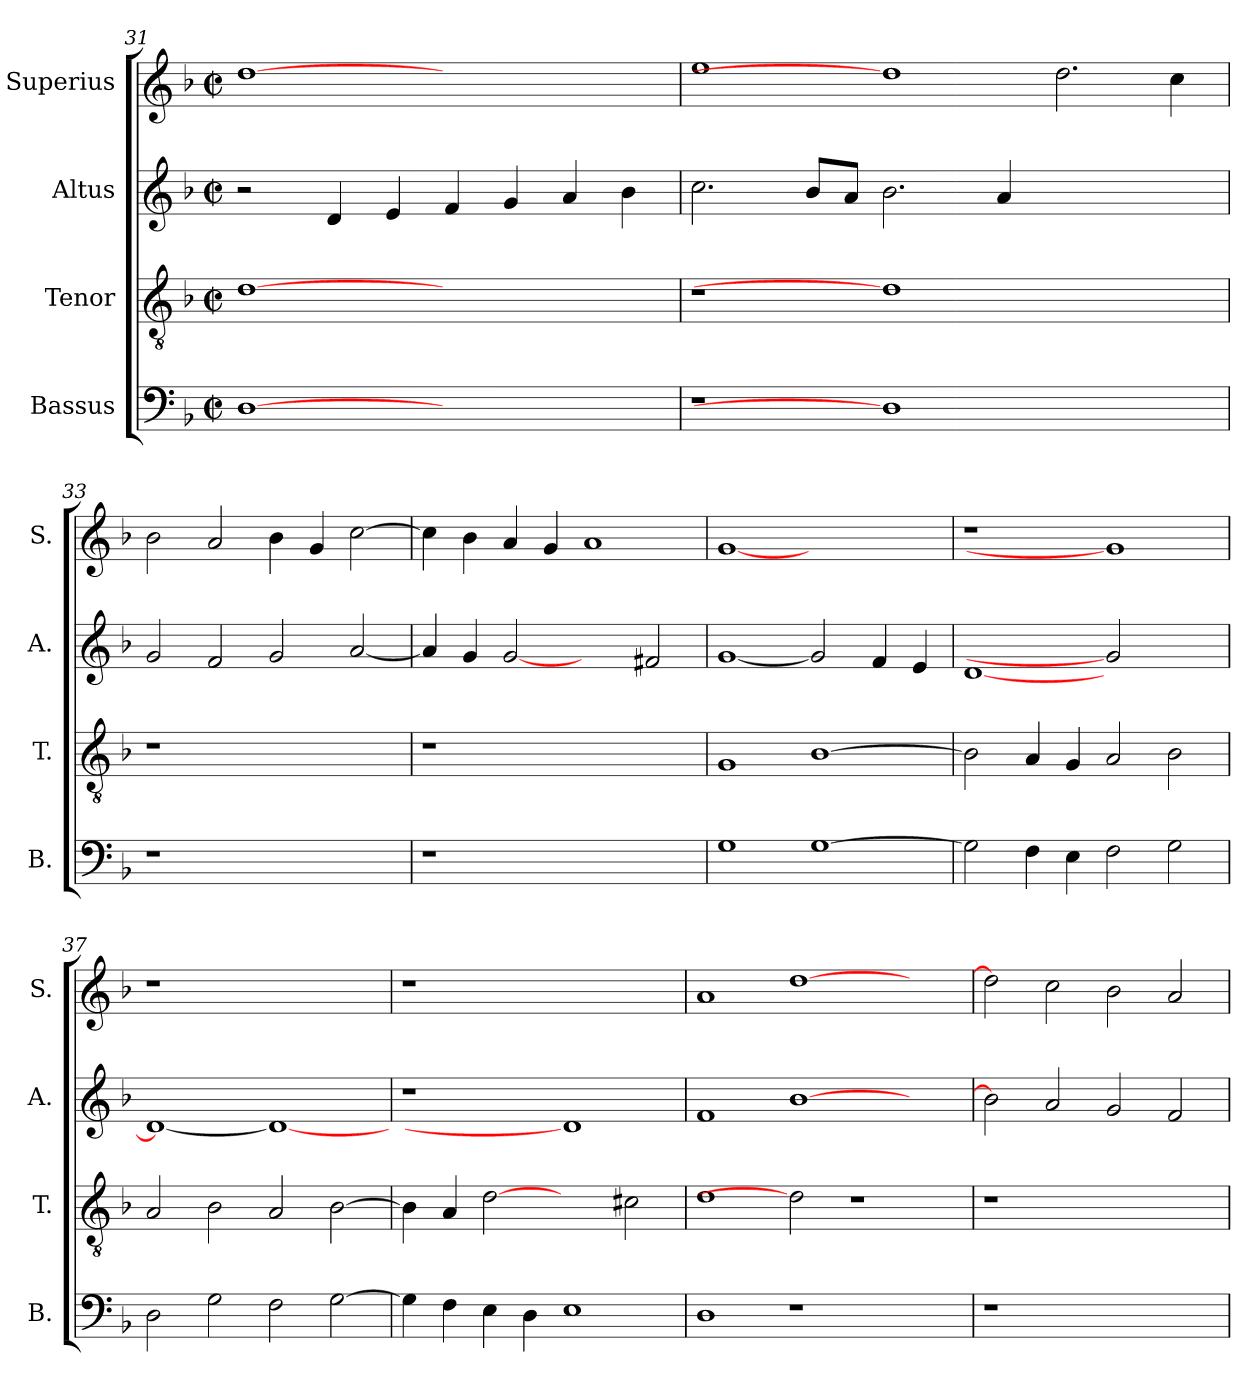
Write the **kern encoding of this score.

**kern	**kern	**kern	**kern
*part4	*part3	*part2	*part1
*staff4	*staff3	*staff2	*staff1
*I"Bassus	*I"Tenor	*I"Altus	*I"Superius
*I'B.	*I'T.	*I'A.	*I'S.
!!LO:PB:g=z
*clefF4	*clefGv2	*clefG2	*clefG2
*	*ITrd7c12	*	*
*k[b-]	*k[b-]	*k[b-]	*k[b-]
*F:	*F:	*F:	*F:
*M2/2	*M2/2	*M2/2	*M2/2
*met(c|)	*met(c|)	*met(c|)	*met(c|)
=31	=31	=31	=31
[1Di	[1Di	2r	[1ddi
.	.	4di/	.
.	.	4ei/	.
1ryy	1ryy	4fi/	1ryy
.	.	4gi/	.
.	.	4ai/	.
.	.	4b-i\	.
=32	=32	=32	=32
!LO:N:vis=1	!LO:N:vis=1	!	!
1r	1r	2.cci\	1eei
.	.	8b-i/L	.
.	.	8ai/J	.
1Di]	1Di]	2.b-i\	1ddi]
.	.	4ai/	.
1ryy	1ryy	1ryy	2.ddi\
.	.	.	4cci\
=33	=33	=33	=33
!LO:N:vis=1	!LO:N:vis=1	!	!
1r	1r	2gi/	2b-i\
.	.	2fi/	2ai/
1ryy	1ryy	2gi/	4b-i\
.	.	.	4gi/
.	.	[<2ai/	[>2cci\
=34	=34	=34	=34
!LO:N:vis=1	!LO:N:vis=1	!	!
1r	1r	4ai/]	4cci\]
.	.	4gi/	4b-i\
.	.	[2gi	4ai/
.	.	.	4gi/
1ryy	1ryy	2ryy	1ai
.	.	2f#Xi/	.
=35	=35	=35	=35
1Gi	1GGi	[1gi	[1gi
[>1Gi	[>1BB-i	2gi]	1ryy
.	.	4fi/	.
.	.	4ei/	.
!!LO:LB:g=z
=36	=36	=36	=36
!	!	!	!LO:N:vis=1
2Gi\]	2BB-i\]	[<1di	1r
4Fi\	4AAi/	.	.
4Ei\	4GGi/	.	.
2Fi\	2AAi/	2gi]	1gi]
2Gi\	2BB-i\	2ryy	.
=37	=37	=37	=37
!	!	!	!LO:N:vis=1
2Di\	2AAi/	1di_<	1r
2Gi\	2BB-i\	.	.
2Fi\	2AAi/	1di_	1ryy
[>2Gi\	[>2BB-i\	.	.
=38	=38	=38	=38
!	!	!LO:N:vis=1	!LO:N:vis=1
4Gi\]	4BB-i\]	1r	1r
4Fi\	4AAi/	.	.
4Ei\	[2Di	.	.
4Di\	.	.	.
1Ei	2ryy	1di]	1ryy
.	2C#Xi\	.	.
=39	=39	=39	=39
1Di	1Di	1fi	1ai
1r	2Di]	[>1b-i	[>1ddi
.	1r	.	.
2ryy	.	2ryy	2ryy
=40	=40	=40	=40
!LO:N:vis=1	!LO:N:vis=1	!	!
1r	1r	2b-i\]	2ddi\]
.	.	2ai/	2cci\
1ryy	1ryy	2gi/	2b-i\
.	.	2fi/	2ai/
=	=	=	=
*-	*-	*-	*-
